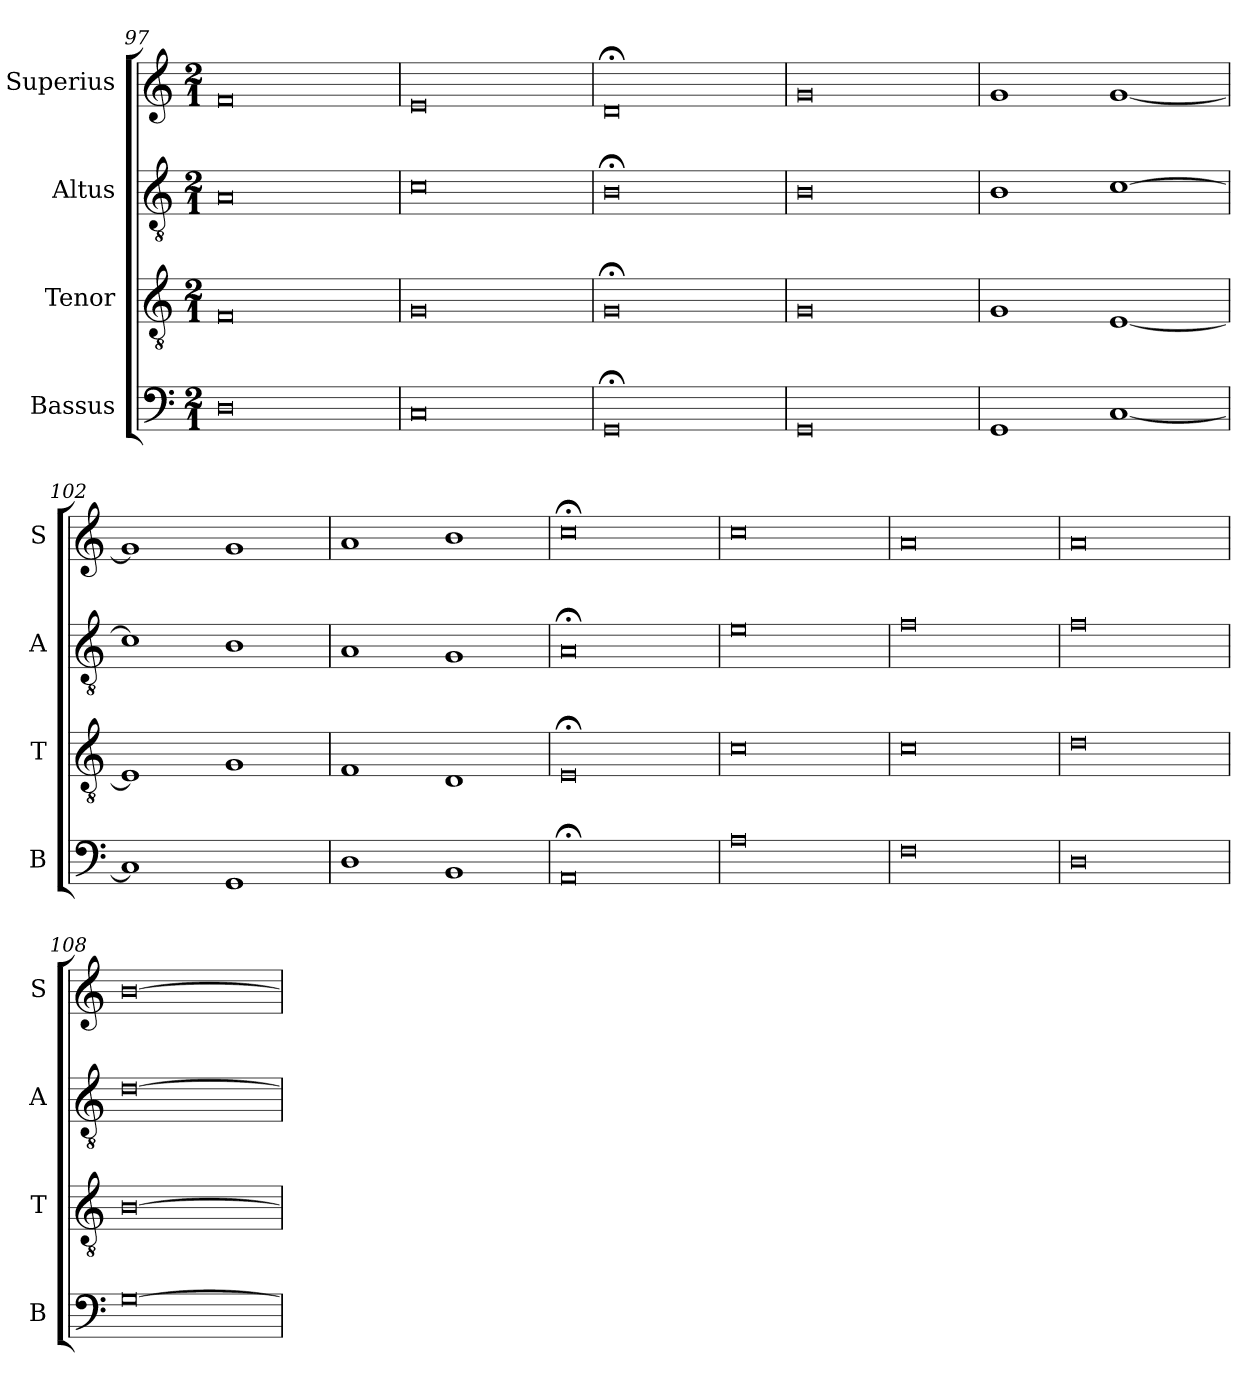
**kern	**kern	**kern	**kern
*part4	*part3	*part2	*part1
*staff4	*staff3	*staff2	*staff1
*I"Bassus	*I"Tenor	*I"Altus	*I"Superius
*I'B	*I'T	*I'A	*I'S
*clefF4	*clefGv2	*clefGv2	*clefG2
*k[]	*k[]	*k[]	*k[]
*M2/1	*M2/1	*M2/1	*M2/1
=97	=97	=97	=97
0D	0F	0A	0f
=98	=98	=98	=98
0C	0G	0c	0e
=99	=99	=99	=99
0GG;<	0G;<	0B;<	0d;<
=100	=100	=100	=100
0GG	0G	0B	0g
=101	=101	=101	=101
1GG	1G	1B	1g
[1C	[1E	[1c	[1g
=102	=102	=102	=102
1C]	1E]	1c]	1g]
1GG	1G	1B	1g
=103	=103	=103	=103
1D	1F	1A	1a
1BB	1D	1G	1b
=104	=104	=104	=104
0AA;<	0E;<	0A;<	0cc;<
=105	=105	=105	=105
0A	0c	0e	0cc
=106	=106	=106	=106
0F	0c	0f	0a
=107	=107	=107	=107
0D	0d	0f	0a
=108	=108	=108	=108
[0G	[0B	[0d	[0b
=	=	=	=
*-	*-	*-	*-
